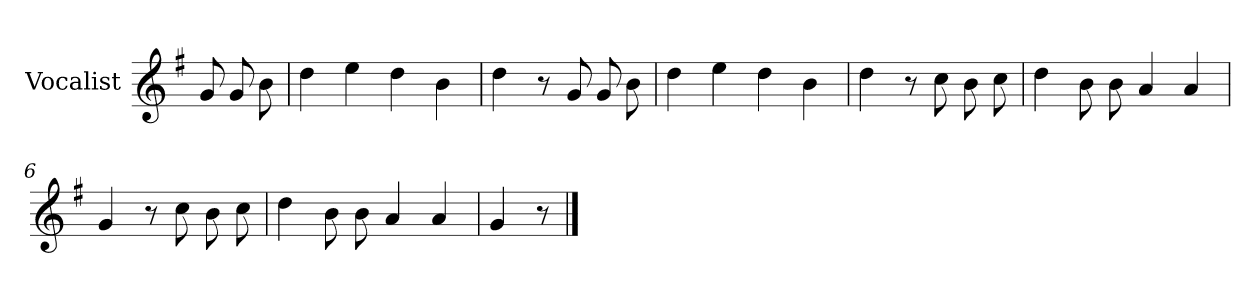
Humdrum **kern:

**kern
*part1
*staff1
*I"Vocalist
*k[f#]
*G:
=
8g
8g
8b
=1
4dd
4ee
4dd
4b
=2
4dd
8r
8g
8g
8b
=3
4dd
4ee
4dd
4b
=4
4dd
8r
8cc
8b
8cc
=5
4dd
8b
8b
4a
4a
=6
4g
8r
8cc
8b
8cc
=7
4dd
8b
8b
4a
4a
=8
4g
8r
==
*-
